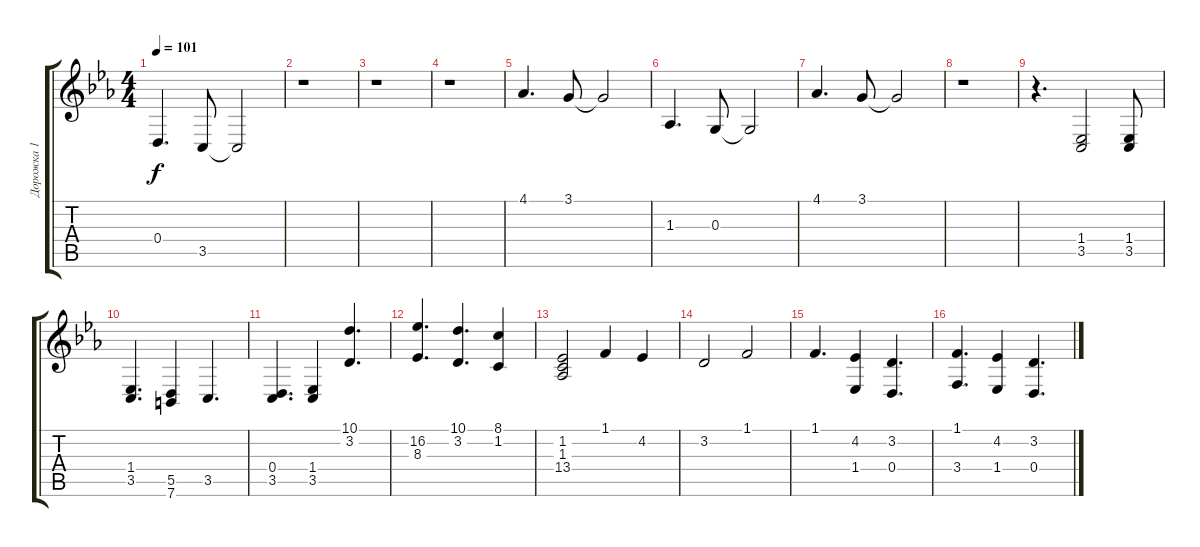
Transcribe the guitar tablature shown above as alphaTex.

\track ("Дорожка 1" "Дорожка 1") {instrument acousticgrandpiano}
\staff {score tabs}
\tuning (E4 B3 G3 D3 A2 E2) {hide}
\ts (4 4)
\tempo 101
\clef g2
\ks eb
0.4.4{d dy f} 3.5.8 3.5{t}.2 |
r.1 |
r.1 |
r.1 |
4.1.4{d} 3.1.8 3.1{t}.2 |
1.3.4{d} 0.3.8 0.3{t}.2 |
4.1.4{d} 3.1.8 3.1{t}.2 |
r.1 |
r.4{d} (1.4 3.5).2 (1.4 3.5).8 |
(1.4 3.5).4{d} (5.5 7.6).4 3.5.4{d} |
(0.4 3.5).4{d} (1.4 3.5).4 (10.1 3.2).4{d} |
(16.2 8.3).4{d} (10.1 3.2).4{d} (8.1 1.2).4 |
(1.2 1.3 13.4).2 1.1.4 4.2.4 |
3.2.2 1.1.2 |
1.1.4{d} (4.2 1.4).4 (3.2 0.4).4{d} |
(1.1 3.4).4{d} (4.2 1.4).4 (3.2 0.4).4{d}
